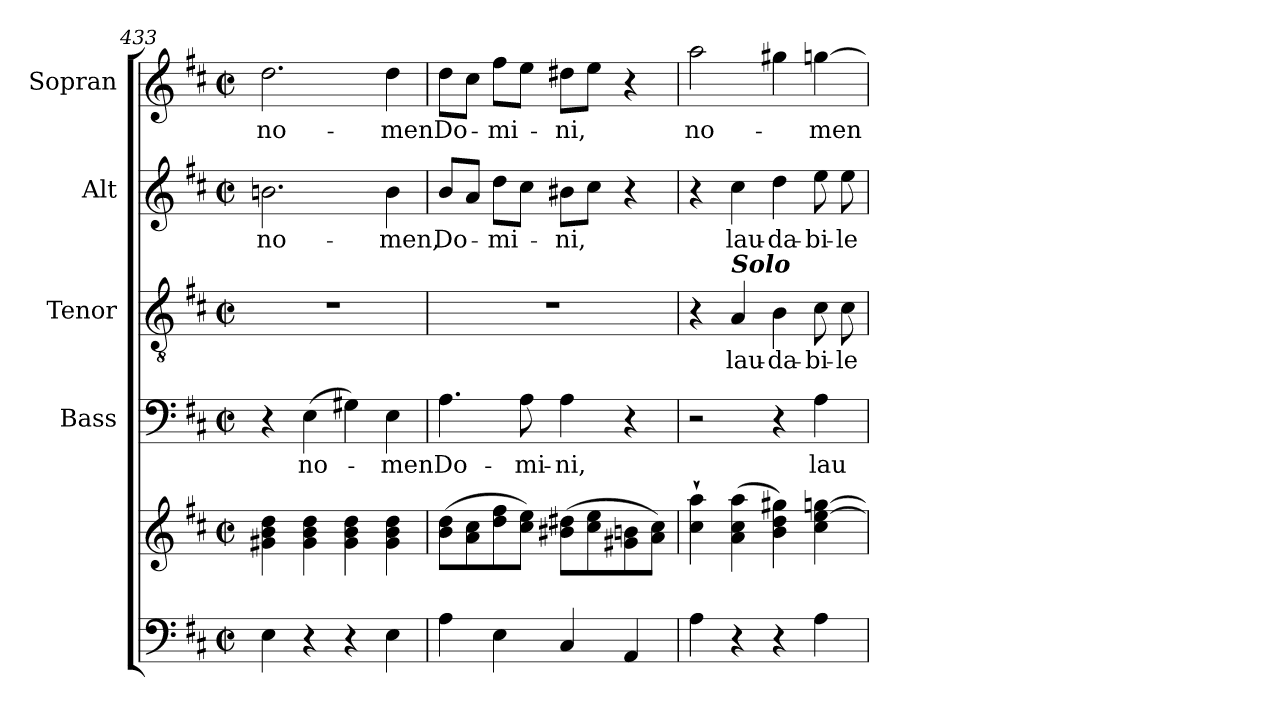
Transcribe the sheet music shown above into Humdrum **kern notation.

**kern	**kern	**kern	**text	**kern	**text	**kern	**text	**kern	**text
*part5	*part5	*part4	*part4	*part3	*part3	*part2	*part2	*part1	*part1
*staff6	*staff5	*staff4	*staff4	*staff3	*staff3	*staff2	*staff2	*staff1	*staff1
*	*	*I"Bass	*	*I"Tenor	*	*I"Alt	*	*I"Sopran	*
*	*	*I'B.	*	*I'T.	*	*I'A.	*	*I'S.	*
*clefF4	*clefG2	*clefF4	*	*clefGv2	*	*clefG2	*	*clefG2	*
*k[f#c#]	*k[f#c#]	*k[f#c#]	*	*k[f#c#]	*	*k[f#c#]	*	*k[f#c#]	*
*D:	*D:	*D:	*	*D:	*	*D:	*	*D:	*
*M2/2	*M2/2	*M2/2	*	*M2/2	*	*M2/2	*	*M2/2	*
*met(c|)	*met(c|)	*met(c|)	*	*met(c|)	*	*met(c|)	*	*met(c|)	*
=433	=433	=433	=433	=433	=433	=433	=433	=433	=433
!	!	!	!	!	!	!	!LO:LY:b	!	!LO:LY:b
4E\	4g#X\ 4b\ 4dd\	4r	.	1r	.	2.bn\	no-	2.dd\	no-
!	!	!	!LO:LY:b	!	!	!	!	!	!
4r	4g#\ 4b\ 4dd\	(>4E\	no-	.	.	.	.	.	.
4r	4g#\ 4b\ 4dd\	4G#X\)	.	.	.	.	.	.	.
!	!	!	!LO:LY:b	!	!	!	!LO:LY:b	!	!LO:LY:b
4E\	4g#\ 4b\ 4dd\	4E\	-men	.	.	4b\	-men,	4dd\	-men
=434	=434	=434	=434	=434	=434	=434	=434	=434	=434
!	!	!	!LO:LY:b	!	!	!	!LO:LY:b	!	!LO:LY:b
4A\	(>8b\ 8dd\L	4.A\	Do-	1r	.	8b/L	Do-	8dd\L	Do-
.	8a\ 8cc#\	.	.	.	.	8a/J	.	8cc#\J	.
!	!	!	!	!	!	!	!LO:LY:b	!	!LO:LY:b
4E\	8dd\ 8ff#\	.	.	.	.	8dd\L	-mi-	8ff#\L	-mi-
!	!	!	!LO:LY:b	!	!	!	!	!	!
.	8cc#\ 8ee\J)	8A\	-mi-	.	.	8cc#\J	.	8ee\J	.
!	!	!	!LO:LY:b	!	!	!	!LO:LY:b	!	!LO:LY:b
4C#/	(>8b#X\ 8dd#X\L	4A\	-ni,	.	.	8b#X\L	-ni,	8dd#X\L	-ni,
.	8cc#\ 8ee\	.	.	.	.	8cc#\J	.	8ee\J	.
4AA/	8g#X\ 8bn\	4r	.	.	.	4r	.	4r	.
.	8a\ 8cc#\J)	.	.	.	.	.	.	.	.
=435	=435	=435	=435	=435	=435	=435	=435	=435	=435
!	!	!	!	!	!	!	!	!	!LO:LY:b
4A\	4cc#\`> 4aa\`>	2r	.	4r	.	4r	.	2aa\	no-
!	!	!	!	!LO:TX:a:Bi:t=Solo	!	!	!	!	!
!	!	!	!	!	!LO:LY:b	!	!LO:LY:b	!	!
4r	(>4a\ 4cc#\ 4aa\	.	.	4A/	lau-	4cc#\	lau-	.	.
!	!	!	!	!	!LO:LY:b	!	!LO:LY:b	!	!
4r	4b\ 4dd\ 4gg#X\)	4r	.	4B\	-da-	4dd\	-da-	4gg#X\	.
!	!	!	!LO:LY:b	!	!LO:LY:b	!	!LO:LY:b	!	!LO:LY:b
4A\	4cc#\ [4ee\ [4ggn\	4A\	lau-	8c#\	-bi-	8ee\	-bi-	[4ggn\	-men
!	!	!	!	!	!LO:LY:b	!	!LO:LY:b	!	!
.	.	.	.	8c#\	-le	8ee\	-le	.	.
=	=	=	=	=	=	=	=	=	=
*-	*-	*-	*-	*-	*-	*-	*-	*-	*-
